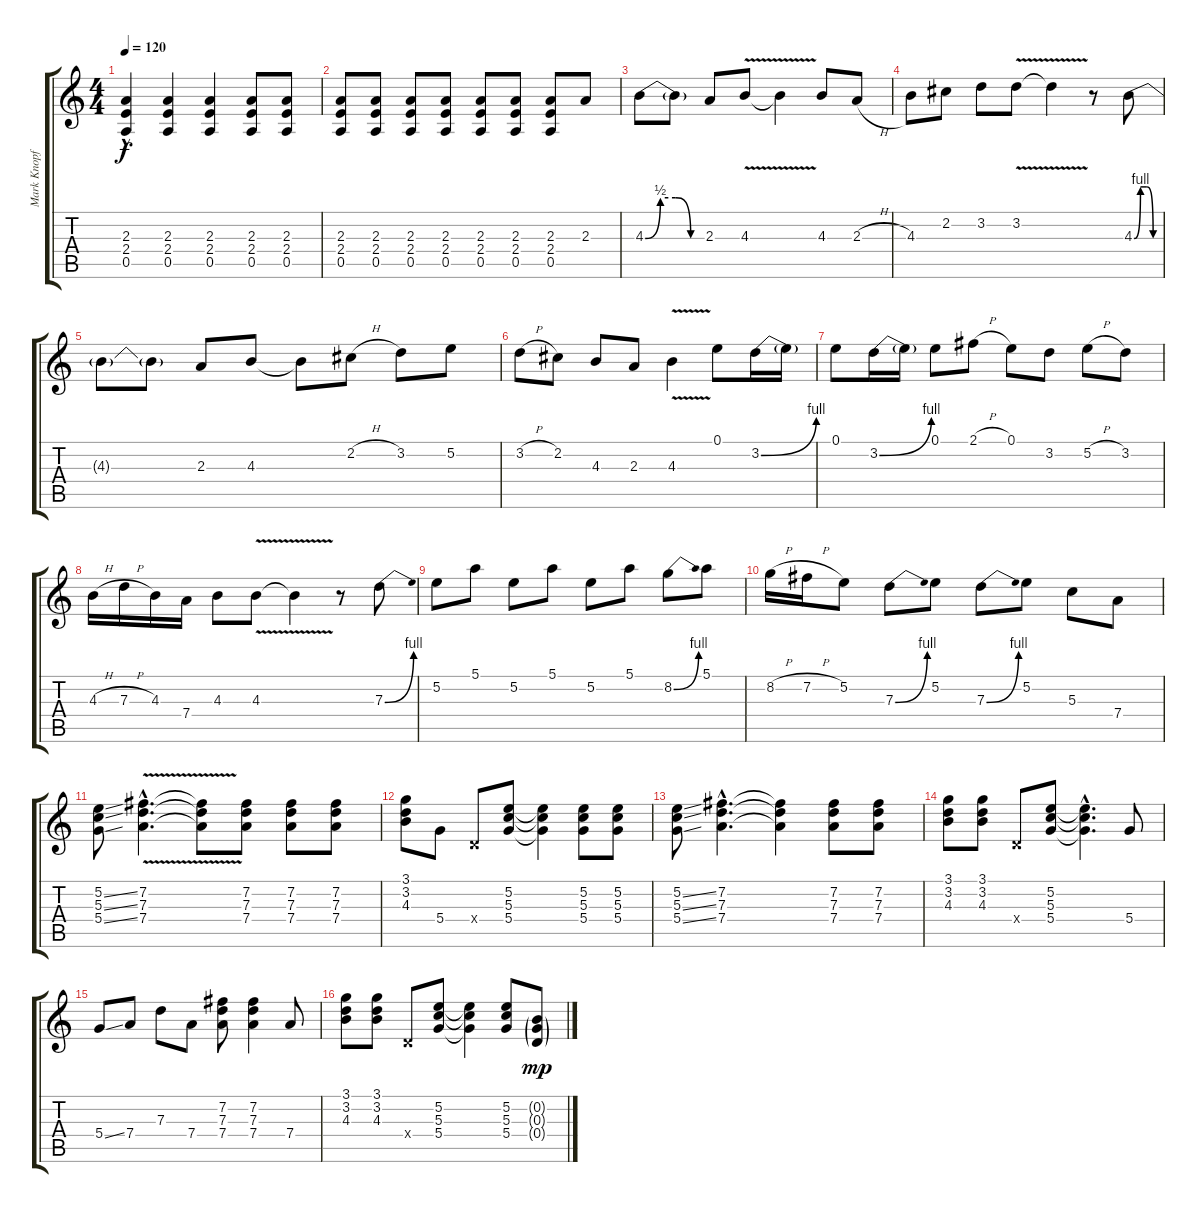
\track ("Mark Knopfler" "Mark Knopf") {instrument overdrivenguitar}
\staff {score tabs}
\tuning (E4 B3 G3 D3 A2 E2) {hide}
\ts (4 4)
\tempo 120
\clef g2
\ks c
(2.3{hac} 2.4 0.5).4{dy f} (2.3 2.4 0.5).4 (2.3 2.4 0.5).4 (2.3 2.4 0.5).8 (2.3 2.4 0.5).8 |
(2.3 2.4 0.5).8 (2.3 2.4 0.5).8 (2.3 2.4 0.5).8 (2.3 2.4 0.5).8 (2.3 2.4 0.5).8 (2.3 2.4 0.5).8 (2.3 2.4 0.5).8 2.3.8 |
4.3{be (custom 0 0 15 2 30 2 45 0 60 0)}.8 4.3{t}.8 2.3.8 4.3{v}.8 4.3{t}.4 4.3.8 2.3{h}.8 |
4.3.8 2.2.8 3.2.8 3.2{v}.8 3.2{t}.4 r.8 4.3{be (custom 0 0 15 4 30 4 45 0 60 0)}.8 |
4.3{t}.8 4.3{t}.8 2.3.8 4.3.8 4.3{t}.8 2.2{h}.8 3.2.8 5.2.8 |
3.2{h}.8 2.2.8 4.3.8 2.3.8 4.3{v}.4 0.1.8 3.2{be (bend 0 0 60 4)}.16 3.2{t}.16 |
0.1.8 3.2{be (bend 0 0 60 4)}.16 3.2{t}.16 0.1.8 2.1{h}.8 0.1.8 3.2.8 5.2{h}.8 3.2.8 |
4.3{h}.16 7.3{h}.16 4.3.16 7.4.16 4.3.8 4.3{v}.8 4.3{t}.4 r.8 7.3{be (bend 0 0 60 4)}.8 |
5.2.8 5.1.8 5.2.8 5.1.8 5.2.8 5.1.8 8.2{be (bend 0 0 60 4)}.8 5.1.8 |
8.2{h}.16 7.2{h}.16 5.2.8 7.3{be (bend 0 0 60 4)}.8 5.2.8 7.3{be (bend 0 0 60 4)}.8 5.2.8 5.3.8 7.4.8 |
(5.2{ss} 5.3{ss} 5.4{ss}).8 (7.2{v hac} 7.3{hac} 7.4{hac}).4{d} (7.2{t} 7.3{t} 7.4{t}).8 (7.2 7.3 7.4).8 (7.2 7.3 7.4).8 (7.2 7.3 7.4).8 |
(3.1 3.2 4.3).8 5.4.8 0.4{x}.8 (5.2 5.3 5.4).8 (5.2{t} 5.3{t} 5.4{t}).4 (5.2 5.3 5.4).8 (5.2 5.3 5.4).8 |
(5.2{ss} 5.3{ss} 5.4{ss}).8 (7.2{hac} 7.3{hac} 7.4{hac}).4{d} (7.2{t} 7.3{t} 7.4{t}).4 (7.2 7.3 7.4).8 (7.2 7.3 7.4).8 |
(3.1 3.2 4.3).8 (3.1 3.2 4.3).8 0.4{x}.8 (5.2 5.3 5.4).8 (5.2{hac t} 5.3{hac t} 5.4{hac t}).4{d} 5.4.8 |
5.4{ss}.8 7.4.8 7.3.8 7.4.8 (7.2 7.3 7.4).8 (7.2 7.3 7.4).4 7.4.8 |
(3.1 3.2 4.3).8 (3.1 3.2 4.3).8 0.4{x}.8 (5.2 5.3 5.4).8 (5.2{t} 5.3{t} 5.4{t}).4 (5.2 5.3 5.4).8 (0.2{g} 0.3{g} 0.4{g}).8{dy mp}
